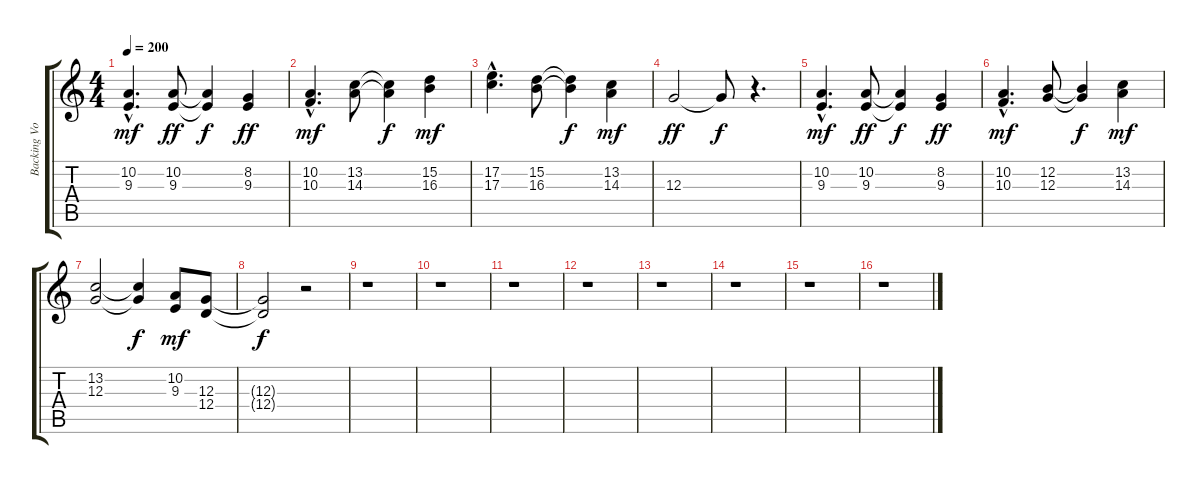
\track ("Backing Vocals" "Backing Vo") {instrument choiraahs}
\staff {score tabs}
\tuning (E4 B3 G3 D3 A2 E2) {hide}
\ts (4 4)
\tempo 200
\clef g2
\ks c
(10.2{hac} 9.3{hac}).4{d dy mf} (10.2 9.3).8{dy ff} (10.2{t} 9.3{t}).4{dy f} (8.2 9.3).4{dy ff} |
(10.2{hac} 10.3{hac}).4{d dy mf} (13.2 14.3).8 (13.2{t} 14.3{t}).4{dy f} (15.2 16.3).4{dy mf} |
(17.2{hac} 17.3{hac}).4{d} (15.2 16.3).8 (15.2{t} 16.3{t}).4{dy f} (13.2 14.3).4{dy mf} |
12.3.2{dy ff} 12.3{t}.8{dy f} r.4{d} |
(10.2{hac} 9.3{hac}).4{d dy mf} (10.2 9.3).8{dy ff} (10.2{t} 9.3{t}).4{dy f} (8.2 9.3).4{dy ff} |
(10.2{hac} 10.3{hac}).4{d dy mf} (12.2 12.3).8 (12.2{t} 12.3{t}).4{dy f} (13.2 14.3).4{dy mf} |
(13.2 12.3).2 (13.2{t} 12.3{t}).4{dy f} (10.2 9.3).8{dy mf} (12.3 12.4).8 |
(12.3{t} 12.4{t}).2{dy f} r.2 |
r.1 |
r.1 |
r.1 |
r.1 |
r.1 |
r.1 |
r.1 |
r.1
